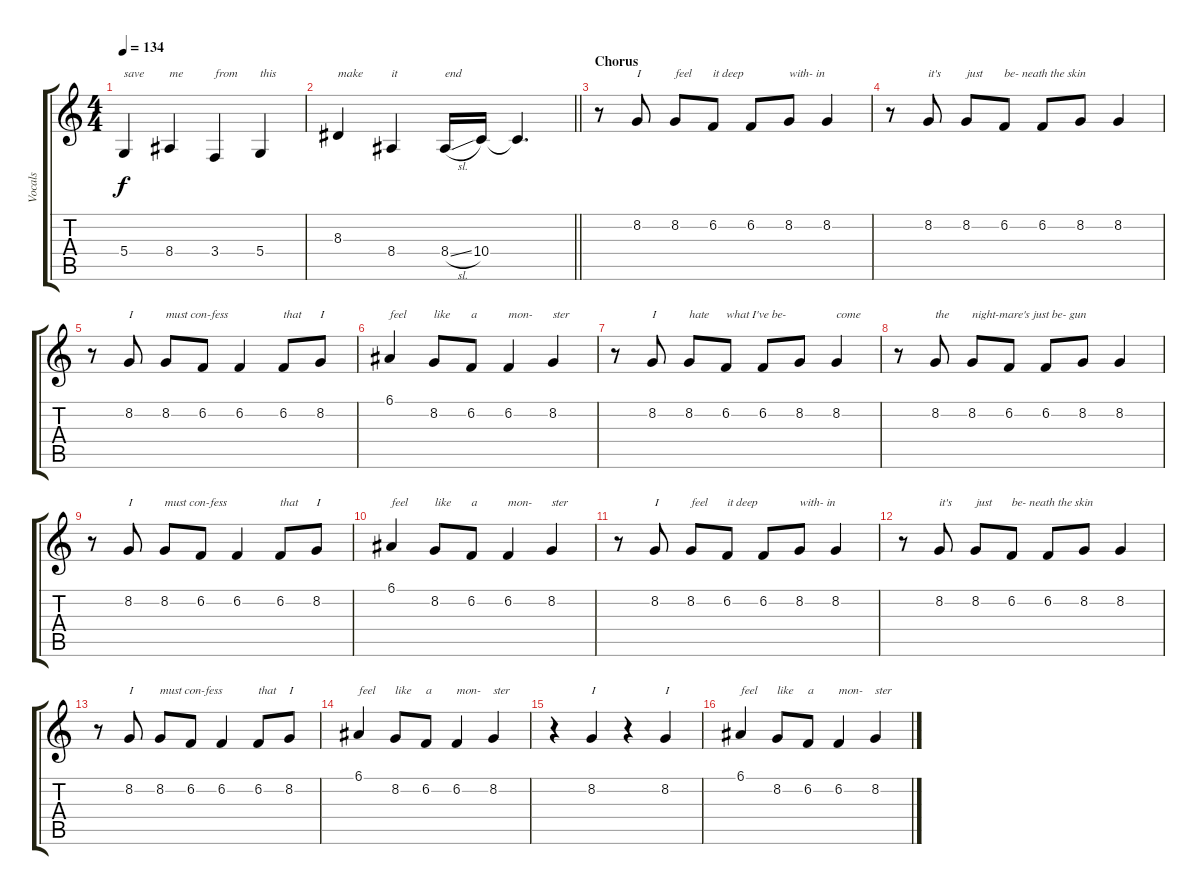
\track ("Vocals" "Vocals") {mute instrument lead2sawtooth}
\staff {score tabs}
\tuning (E4 B3 G3 D3 A2 E2) {hide}
\ts (4 4)
\tempo 134
\clef g2
\ks c
5.4.4{txt "save" dy f} 8.4.4{txt "me"} 3.4.4{txt "from"} 5.4.4{txt "this"} |
\barLineRight lightlight
8.3.4{txt "make"} 8.4.4{txt "it"} 8.4{sl}.16{txt "end"} 10.4.16 10.4{t}.4{d} |
\section ("" "Chorus")
r.8 8.2.8{txt "I"} 8.2.8{txt "feel"} 6.2.8{txt "it deep"} 6.2.8 8.2.8{txt "with- in"} 8.2.4 |
r.8 8.2.8{txt "it's"} 8.2.8{txt "just"} 6.2.8{txt "be- neath the skin"} 6.2.8 8.2.8 8.2.4 |
r.8 8.2.8{txt "I"} 8.2.8{txt "must con-fess"} 6.2.8 6.2.4 6.2.8{txt "that"} 8.2.8{txt "I"} |
6.1.4{txt "feel"} 8.2.8{txt "like"} 6.2.8{txt "a"} 6.2.4{txt "mon-"} 8.2.4{txt "ster"} |
r.8 8.2.8{txt "I"} 8.2.8{txt "hate"} 6.2.8{txt "what I've be-"} 6.2.8 8.2.8 8.2.4{txt "come"} |
r.8 8.2.8{txt "the"} 8.2.8{txt "night-mare's just be- gun"} 6.2.8 6.2.8 8.2.8 8.2.4 |
r.8 8.2.8{txt "I"} 8.2.8{txt "must con-fess"} 6.2.8 6.2.4 6.2.8{txt "that"} 8.2.8{txt "I"} |
6.1.4{txt "feel"} 8.2.8{txt "like"} 6.2.8{txt "a"} 6.2.4{txt "mon-"} 8.2.4{txt "ster"} |
r.8 8.2.8{txt "I"} 8.2.8{txt "feel"} 6.2.8{txt "it deep"} 6.2.8 8.2.8{txt "with- in"} 8.2.4 |
r.8 8.2.8{txt "it's"} 8.2.8{txt "just"} 6.2.8{txt "be- neath the skin"} 6.2.8 8.2.8 8.2.4 |
r.8 8.2.8{txt "I"} 8.2.8{txt "must con-fess"} 6.2.8 6.2.4 6.2.8{txt "that"} 8.2.8{txt "I"} |
6.1.4{txt "feel"} 8.2.8{txt "like"} 6.2.8{txt "a"} 6.2.4{txt "mon-"} 8.2.4{txt "ster"} |
r.4 8.2.4{txt "I"} r.4 8.2.4{txt "I"} |
6.1.4{txt "feel"} 8.2.8{txt "like"} 6.2.8{txt "a"} 6.2.4{txt "mon-"} 8.2.4{txt "ster"}
